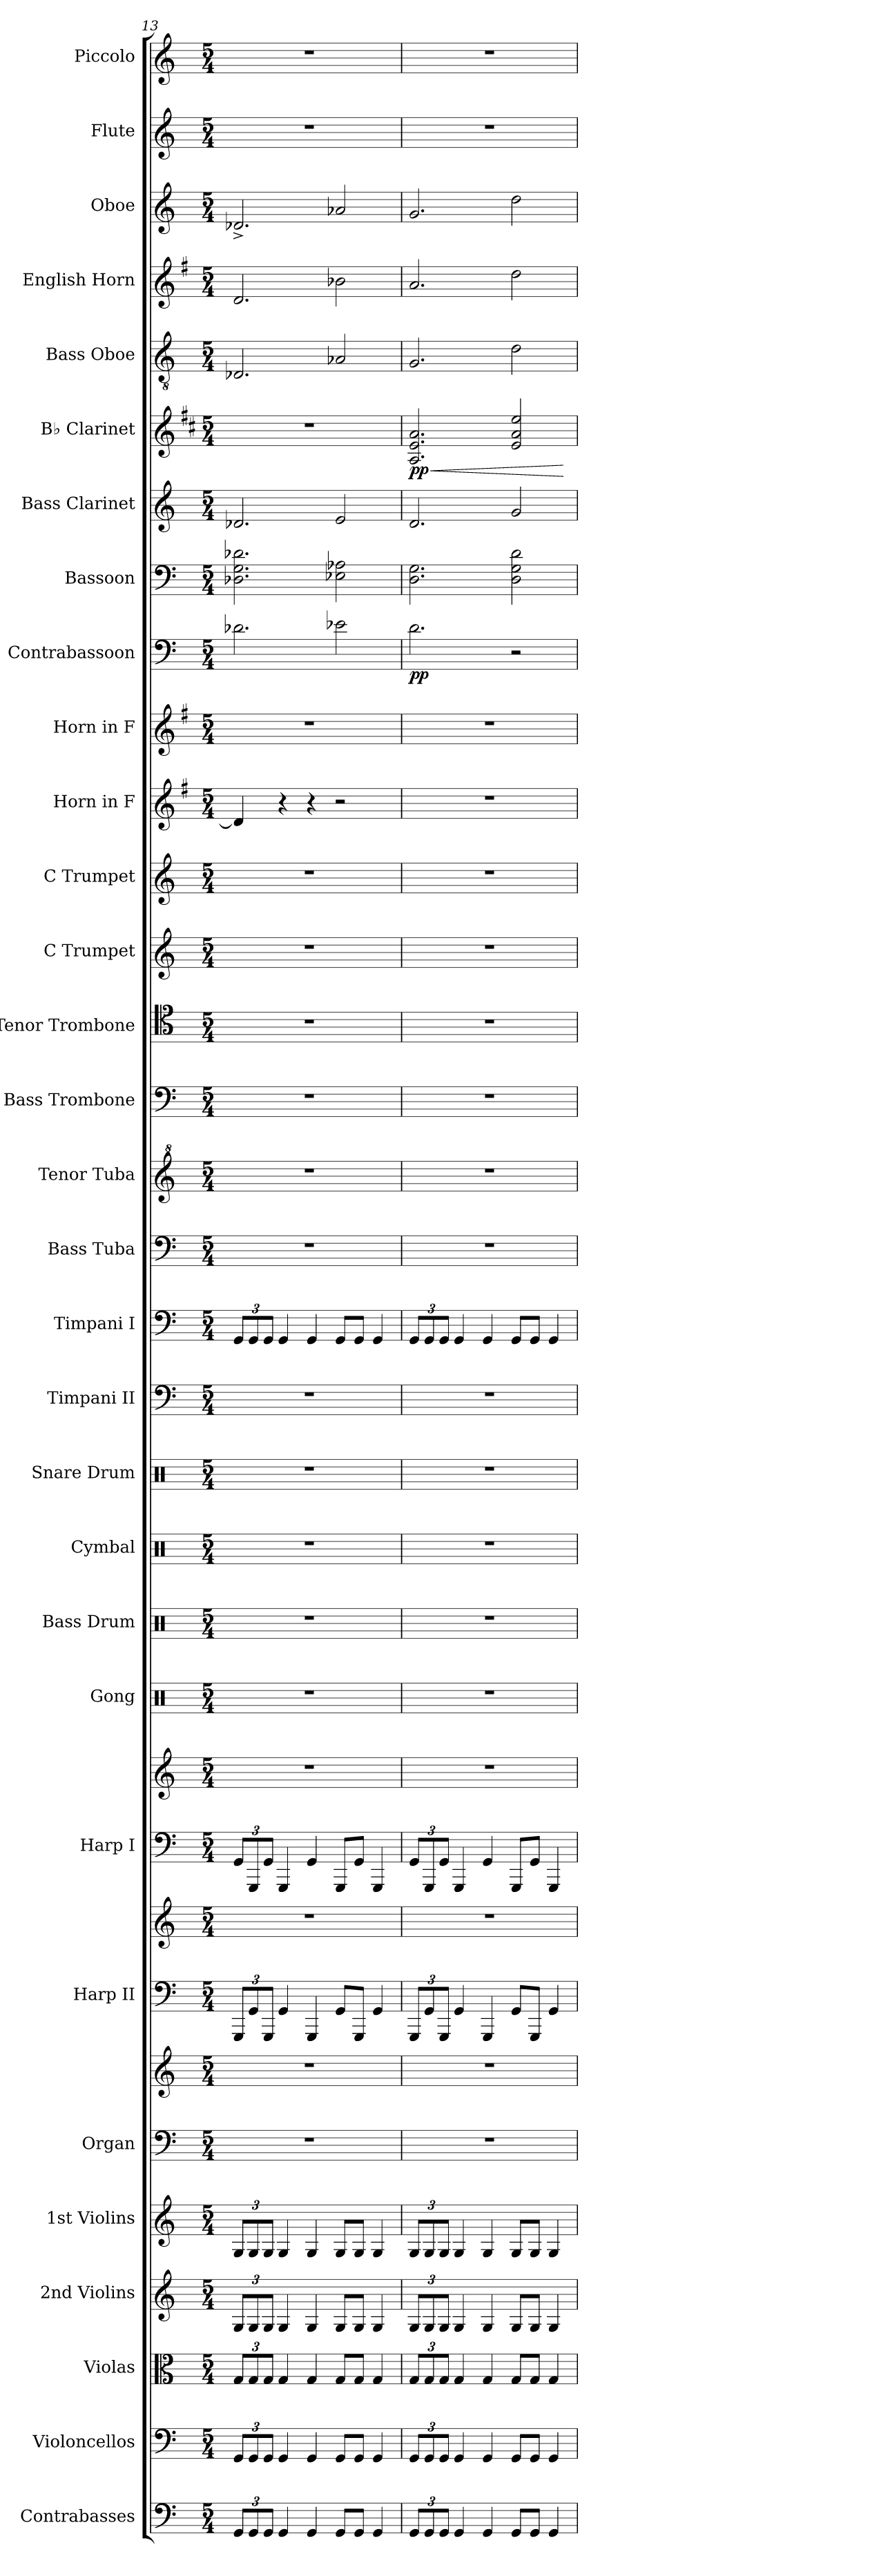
**kern	**kern	**kern	**kern	**kern	**kern	**kern	**kern	**kern	**kern	**kern	**kern	**kern	**kern	**kern	**kern	**kern	**kern	**kern	**kern	**kern	**kern	**kern	**kern	**kern	**kern	**dynam	**kern	**kern	**kern	**dynam	**kern	**kern	**kern	**kern	**kern
*part31	*part30	*part29	*part28	*part27	*part26	*part26	*part25	*part25	*part24	*part24	*part23	*part22	*part21	*part20	*part19	*part18	*part17	*part16	*part15	*part14	*part13	*part12	*part11	*part10	*part9	*part9	*part8	*part7	*part6	*part6	*part5	*part4	*part3	*part2	*part1
*staff34	*staff33	*staff32	*staff31	*staff30	*staff29	*staff28	*staff27	*staff26	*staff25	*staff24	*staff23	*staff22	*staff21	*staff20	*staff19	*staff18	*staff17	*staff16	*staff15	*staff14	*staff13	*staff12	*staff11	*staff10	*staff9	*staff9	*staff8	*staff7	*staff6	*staff6	*staff5	*staff4	*staff3	*staff2	*staff1
*I"Contrabasses	*I"Violoncellos	*I"Violas	*I"2nd Violins	*I"1st Violins	*I"Organ	*	*I"Harp II	*	*I"Harp I	*	*I"Gong	*I"Bass Drum	*I"Cymbal	*I"Snare Drum	*I"Timpani II	*I"Timpani I	*I"Bass Tuba	*I"Tenor Tuba	*I"Bass Trombone	*I"Tenor Trombone	*I"C Trumpet	*I"C Trumpet	*I"Horn in F	*I"Horn in F	*I"Contrabassoon	*	*I"Bassoon	*I"Bass Clarinet	*I"B♭ Clarinet	*	*I"Bass Oboe	*I"English Horn	*I"Oboe	*I"Flute	*I"Piccolo
*I'Cbs.	*I'Vcs.	*I'Vlas.	*I'Vlns.	*I'Vlns.	*I'Org.	*	*I'Hrp.	*	*I'Hrp.	*	*	*I'B. Dr.	*I'Cym.	*I'Sn. Dr.	*I'Timp.	*I'Timp.	*I'Tba.	*	*I'B. Tbn.	*I'T. Tbn.	*I'C Tpt.	*I'C Tpt.	*	*	*I'Cbsn.	*	*I'Bsn.	*I'B. Cl.	*I'B♭ Cl.	*	*	*I'E. Hn.	*I'Ob.	*I'Fl.	*I'Picc.
*clefF4	*clefF4	*clefC3	*clefG2	*clefG2	*clefF4	*clefG2	*clefF4	*clefG2	*clefF4	*clefG2	*clefX	*clefX	*clefX	*clefX	*clefF4	*clefF4	*clefF4	*clefG^2	*clefF4	*clefC4	*clefG2	*clefG2	*clefG2	*clefG2	*clefF4	*	*clefF4	*clefG2	*clefG2	*	*clefGv2	*clefG2	*clefG2	*clefG2	*clefG2
*ITrd7c12	*	*	*	*	*	*	*	*	*	*	*	*	*	*	*	*	*	*ITrd15c26	*	*	*	*	*ITrd4c7	*ITrd4c7	*ITrd7c12	*	*	*ITrd8c14	*ITrd1c2	*	*	*ITrd4c7	*	*	*ITrd-7c-12
*k[]	*k[]	*k[]	*k[]	*k[]	*k[]	*k[]	*k[]	*k[]	*k[]	*k[]	*k[]	*k[]	*k[]	*k[]	*k[]	*k[]	*k[]	*k[]	*k[]	*k[]	*k[]	*k[]	*k[]	*k[]	*k[]	*	*k[]	*k[]	*k[]	*	*k[]	*k[]	*k[]	*k[]	*k[]
*M5/4	*M5/4	*M5/4	*M5/4	*M5/4	*M5/4	*M5/4	*M5/4	*M5/4	*M5/4	*M5/4	*M5/4	*M5/4	*M5/4	*M5/4	*M5/4	*M5/4	*M5/4	*M5/4	*M5/4	*M5/4	*M5/4	*M5/4	*M5/4	*M5/4	*M5/4	*	*M5/4	*M5/4	*M5/4	*	*M5/4	*M5/4	*M5/4	*M5/4	*M5/4
*Xbrackettup	*Xbrackettup	*Xbrackettup	*Xbrackettup	*Xbrackettup	*	*	*Xbrackettup	*	*Xbrackettup	*	*	*	*	*	*	*Xbrackettup	*	*	*	*	*	*	*	*	*	*	*	*	*	*	*	*	*	*	*
=13	=13	=13	=13	=13	=13	=13	=13	=13	=13	=13	=13	=13	=13	=13	=13	=13	=13	=13	=13	=13	=13	=13	=13	=13	=13	=13	=13	=13	=13	=13	=13	=13	=13	=13	=13
12GGG/L	12GG/L	12G/L	12G/L	12G/L	4%5r	4%5r	12GGG/L	4%5r	12GG/L	4%5r	4%5r	4%5r	4%5r	4%5r	4%5r	12GG/L	4%5r	4%5r	4%5r	4%5r	4%5r	4%5r	4G/]	4%5r	2.D-X\	.	2.D-X\ 2.G\ 2.d-X\	2.D-X/	4%5r	.	2.D-X/	2.G/	2.d-X^/	4%5r	4%5r
12GGG/	12GG/	12G/	12G/	12G/	.	.	12GG/	.	12GGG/	.	.	.	.	.	.	12GG/	.	.	.	.	.	.	.	.	.	.	.	.	.	.	.	.	.	.	.
12GGG/J	12GG/J	12G/J	12G/J	12G/J	.	.	12GGG/J	.	12GG/J	.	.	.	.	.	.	12GG/J	.	.	.	.	.	.	.	.	.	.	.	.	.	.	.	.	.	.	.
4GGG/	4GG/	4G/	4G/	4G/	.	.	4GG/	.	4GGG/	.	.	.	.	.	.	4GG/	.	.	.	.	.	.	4r	.	.	.	.	.	.	.	.	.	.	.	.
4GGG/	4GG/	4G/	4G/	4G/	.	.	4GGG/	.	4GG/	.	.	.	.	.	.	4GG/	.	.	.	.	.	.	4r	.	.	.	.	.	.	.	.	.	.	.	.
8GGG/L	8GG/L	8G/L	8G/L	8G/L	.	.	8GG/L	.	8GGG/L	.	.	.	.	.	.	8GG/L	.	.	.	.	.	.	2r	.	2E-X\	.	2E-X\ 2A-X\	2E/	.	.	2A-X/	2e-X\	2a-X/	.	.
8GGG/J	8GG/J	8G/J	8G/J	8G/J	.	.	8GGG/J	.	8GG/J	.	.	.	.	.	.	8GG/J	.	.	.	.	.	.	.	.	.	.	.	.	.	.	.	.	.	.	.
4GGG/	4GG/	4G/	4G/	4G/	.	.	4GG/	.	4GGG/	.	.	.	.	.	.	4GG/	.	.	.	.	.	.	.	.	.	.	.	.	.	.	.	.	.	.	.
=14	=14	=14	=14	=14	=14	=14	=14	=14	=14	=14	=14	=14	=14	=14	=14	=14	=14	=14	=14	=14	=14	=14	=14	=14	=14	=14	=14	=14	=14	=14	=14	=14	=14	=14	=14
!	!	!	!	!	!	!	!	!	!	!	!	!	!	!	!	!	!	!	!	!	!	!	!	!	!	!LO:DY:b	!	!	!	!LO:HP:b	!	!	!	!	!
!	!	!	!	!	!	!	!	!	!	!	!	!	!	!	!	!	!	!	!	!	!	!	!	!	!	!	!	!	!	!LO:DY:n=1:b	!	!	!	!	!
12GGG/L	12GG/L	12G/L	12G/L	12G/L	4%5r	4%5r	12GGG/L	4%5r	12GG/L	4%5r	4%5r	4%5r	4%5r	4%5r	4%5r	12GG/L	4%5r	4%5r	4%5r	4%5r	4%5r	4%5r	4%5r	4%5r	2.D\	pp	2.D\ 2.G\	2.D/	2.G/ 2.d/ 2.g/	< pp	2.G/	2.d/	2.g/	4%5r	4%5r
12GGG/	12GG/	12G/	12G/	12G/	.	.	12GG/	.	12GGG/	.	.	.	.	.	.	12GG/	.	.	.	.	.	.	.	.	.	.	.	.	.	.	.	.	.	.	.
12GGG/J	12GG/J	12G/J	12G/J	12G/J	.	.	12GGG/J	.	12GG/J	.	.	.	.	.	.	12GG/J	.	.	.	.	.	.	.	.	.	.	.	.	.	.	.	.	.	.	.
4GGG/	4GG/	4G/	4G/	4G/	.	.	4GG/	.	4GGG/	.	.	.	.	.	.	4GG/	.	.	.	.	.	.	.	.	.	.	.	.	.	.	.	.	.	.	.
4GGG/	4GG/	4G/	4G/	4G/	.	.	4GGG/	.	4GG/	.	.	.	.	.	.	4GG/	.	.	.	.	.	.	.	.	.	.	.	.	.	.	.	.	.	.	.
8GGG/L	8GG/L	8G/L	8G/L	8G/L	.	.	8GG/L	.	8GGG/L	.	.	.	.	.	.	8GG/L	.	.	.	.	.	.	.	.	2r	.	2D\ 2G\ 2d\	2G/	2d/ 2g/ 2dd/	.	2d\	2g\	2dd\	.	.
8GGG/J	8GG/J	8G/J	8G/J	8G/J	.	.	8GGG/J	.	8GG/J	.	.	.	.	.	.	8GG/J	.	.	.	.	.	.	.	.	.	.	.	.	.	.	.	.	.	.	.
4GGG/	4GG/	4G/	4G/	4G/	.	.	4GG/	.	4GGG/	.	.	.	.	.	.	4GG/	.	.	.	.	.	.	.	.	.	.	.	.	.	.	.	.	.	.	.
.	.	.	.	.	.	.	.	.	.	.	.	.	.	.	.	.	.	.	.	.	.	.	.	.	.	.	.	.	.	[	.	.	.	.	.
=	=	=	=	=	=	=	=	=	=	=	=	=	=	=	=	=	=	=	=	=	=	=	=	=	=	=	=	=	=	=	=	=	=	=	=
*-	*-	*-	*-	*-	*-	*-	*-	*-	*-	*-	*-	*-	*-	*-	*-	*-	*-	*-	*-	*-	*-	*-	*-	*-	*-	*-	*-	*-	*-	*-	*-	*-	*-	*-	*-
